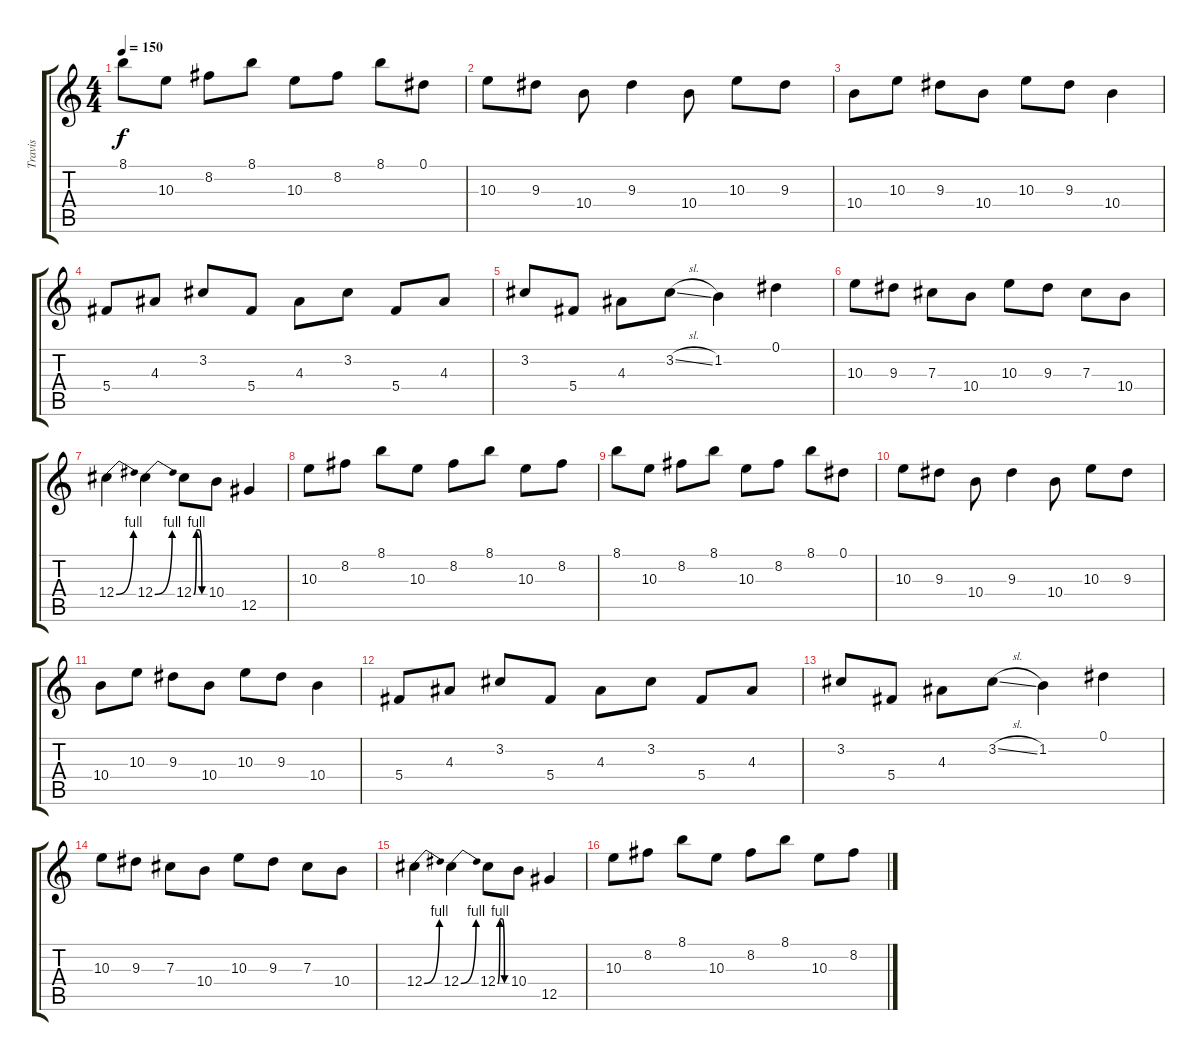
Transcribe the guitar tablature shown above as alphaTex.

\track ("Travis" "Travis") {instrument overdrivenguitar}
\staff {score tabs}
\tuning (Eb4 Bb3 Gb3 Db3 Ab2 Eb2) {hide}
\ts (4 4)
\tempo 150
\clef g2
\ks c
8.1.8{dy f} 10.3.8 8.2.8 8.1.8 10.3.8 8.2.8 8.1.8 0.1.8 |
10.3.8 9.3.8 10.4.8 9.3.4 10.4.8 10.3.8 9.3.8 |
10.4.8 10.3.8 9.3.8 10.4.8 10.3.8 9.3.8 10.4.4 |
5.4.8 4.3.8 3.2.8 5.4.8 4.3.8 3.2.8 5.4.8 4.3.8 |
3.2.8 5.4.8 4.3.8 3.2{sl}.8 1.2.4 0.1.4 |
10.3.8 9.3.8 7.3.8 10.4.8 10.3.8 9.3.8 7.3.8 10.4.8 |
12.4{be (bend 0 0 60 4)}.4 12.4{be (bend 0 0 60 4)}.4 12.4{be (custom 0 0 15 4 30 4 45 0 60 0)}.8 10.4.8 12.5.4 |
10.3.8 8.2.8 8.1.8 10.3.8 8.2.8 8.1.8 10.3.8 8.2.8 |
8.1.8 10.3.8 8.2.8 8.1.8 10.3.8 8.2.8 8.1.8 0.1.8 |
10.3.8 9.3.8 10.4.8 9.3.4 10.4.8 10.3.8 9.3.8 |
10.4.8 10.3.8 9.3.8 10.4.8 10.3.8 9.3.8 10.4.4 |
5.4.8 4.3.8 3.2.8 5.4.8 4.3.8 3.2.8 5.4.8 4.3.8 |
3.2.8 5.4.8 4.3.8 3.2{sl}.8 1.2.4 0.1.4 |
10.3.8 9.3.8 7.3.8 10.4.8 10.3.8 9.3.8 7.3.8 10.4.8 |
12.4{be (bend 0 0 60 4)}.4 12.4{be (bend 0 0 60 4)}.4 12.4{be (custom 0 0 15 4 30 4 45 0 60 0)}.8 10.4.8 12.5.4 |
10.3.8 8.2.8 8.1.8 10.3.8 8.2.8 8.1.8 10.3.8 8.2.8
